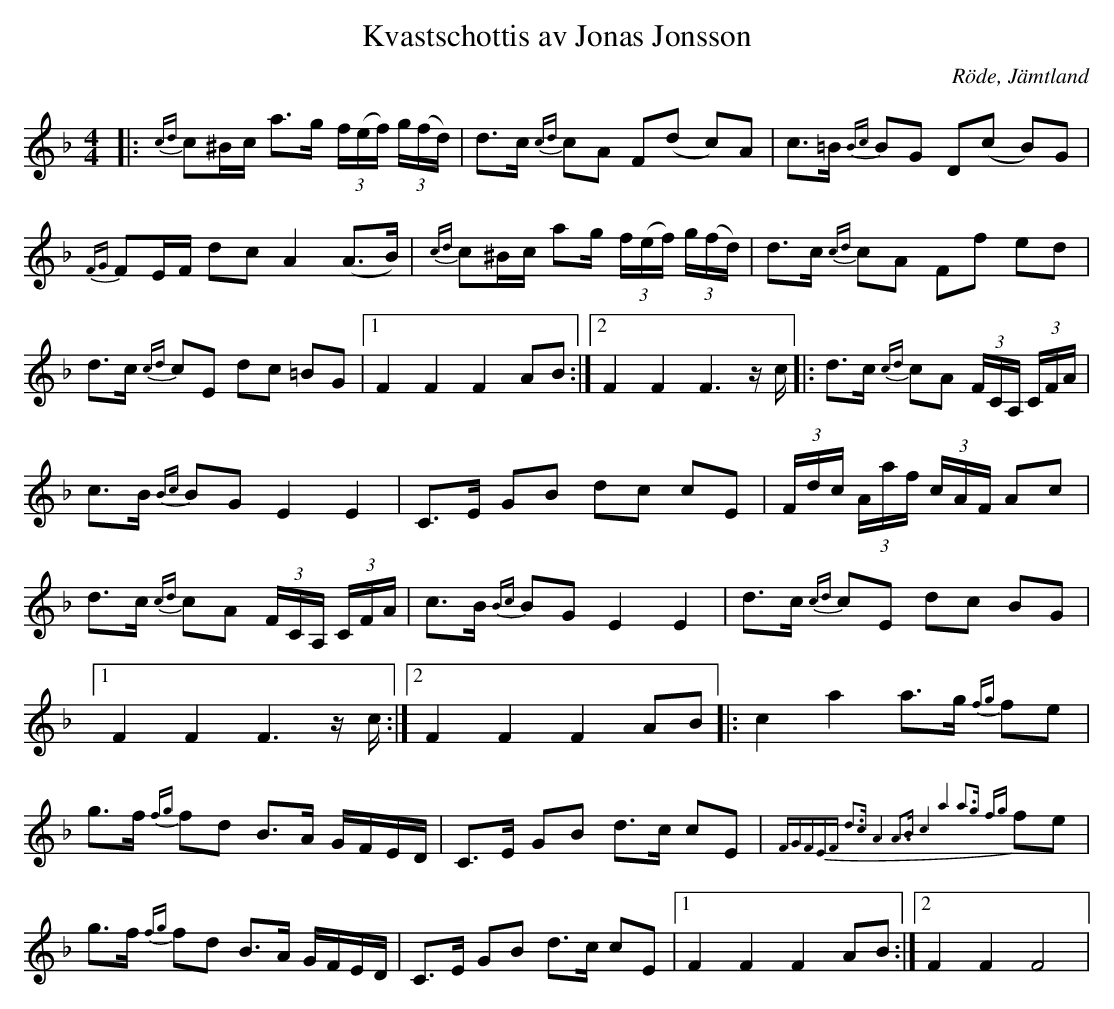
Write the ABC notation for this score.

X:1
T:Kvastschottis av Jonas Jonsson
O:Röde, Jämtland
M:4/4
L:1/16
K:F
|: {cd}c2^Bc a2>g2 (3f(ef) (3g(fd) | d2>c2 {cd}c2A2 F2(d2- c2)A2 | c2>=B2 {Bc}B2G2 D2(c2- B2)G2 | {FG}F2EF d2c2 A4 (A2>B2) | {cd}c2^Bc a2g (3f(ef) (3g(fd) | d2>c2 {cd}c2A2 F2f2 e2d2 | d2>c2 {cd}c2E2 d2c2 =B2G2 |1 F4 F4 F4 A2B2 :|2 F4 F4 F4> z2c ]|: d2>c2 {cd}c2A2 (3FCA, (3CFA | c2>B2 {Bc}B2G2 E4 E4 | C2>E2 G2B2 d2c2 c2E2 | (3Fdc (3Aaf (3cAF A2c2 | d2>c2 {cd}c2A2 (3FCA, (3CFA | c2>B2 {Bc}B2G2 E4 E4 | d2>c2 {cd}c2E2 d2c2 B2G2 |1 F4 F4 F4> z2c :|2 F4 F4 F4 A2B2 ]|: c4 a4 a2>g2 {fg}f2e2 | g2>f2 {fg}f2d2 B2>A2 GFED | C2,>E2 G2B2 d2>c2 c2E2 | {FG](3FEF d2>c2 A4 A2>B2 |   c4 a4 a2>g2 {fg}f2e2 | g2>f2 {fg}f2d2 B2>A2 GFED |  C2,>E2 G2B2 d2>c2 c2E2 |1 F4 F4 F4 A2B2 :|2  F4 F4 F8 |
